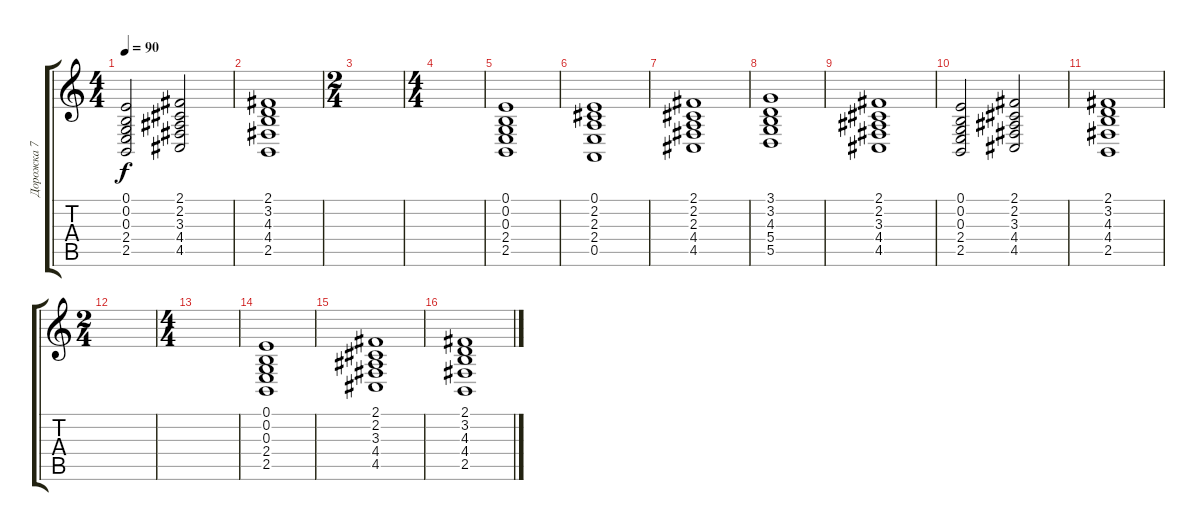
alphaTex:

\track ("Дорожка 7" "Дорожка 7") {instrument fx4atmosphere}
\staff {score tabs}
\tuning (E4 B3 G3 D3 A2 E2) {hide}
\ts (4 4)
\tempo 90
\clef g2
\ks c
(0.1 0.2 0.3 2.4 2.5).2{dy f} (2.1 2.2 3.3 4.4 4.5).2 |
(2.1 3.2 4.3 4.4 2.5).1 |
\ts (2 4)
|
\ts (4 4)
|
(0.1 0.2 0.3 2.4 2.5).1 |
(0.1 2.2 2.3 2.4 0.5).1 |
(2.1 2.2 2.3 4.4 4.5).1 |
(3.1 3.2 4.3 5.4 5.5).1 |
(2.1 2.2 3.3 4.4 4.5).1 |
(0.1 0.2 0.3 2.4 2.5).2 (2.1 2.2 3.3 4.4 4.5).2 |
(2.1 3.2 4.3 4.4 2.5).1 |
\ts (2 4)
|
\ts (4 4)
|
(0.1 0.2 0.3 2.4 2.5).1 |
(2.1 2.2 3.3 4.4 4.5).1 |
(2.1 3.2 4.3 4.4 2.5).1
